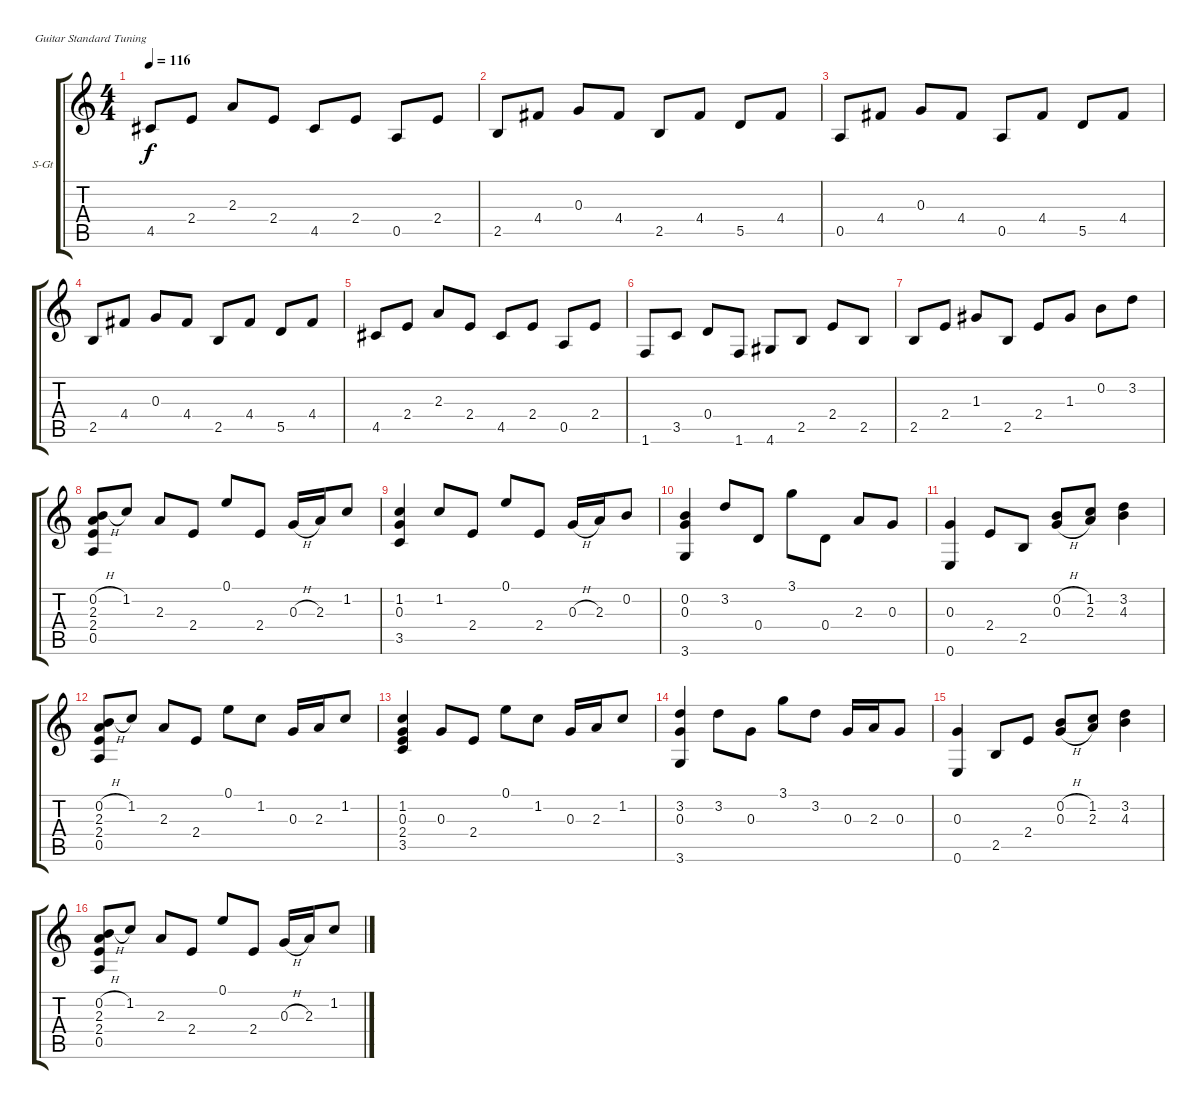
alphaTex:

\bracketExtendMode groupsimilarinstruments
\firstSystemTrackNameOrientation horizontal
\otherSystemsTrackNameOrientation horizontal
\track ("Gtr. 1" "S-Gt") {instrument acousticguitarsteel}
\staff {score tabs}
\tuning (E4 B3 G3 D3 A2 E2)
\ts (4 4)
\tempo 116
\clef g2
\ks c
4.5.8{dy f} 2.4.8 2.3.8 2.4.8 4.5.8 2.4.8 0.5.8 2.4.8 |
2.5.8 4.4.8 0.3.8 4.4.8 2.5.8 4.4.8 5.5.8 4.4.8 |
0.5.8 4.4.8 0.3.8 4.4.8 0.5.8 4.4.8 5.5.8 4.4.8 |
2.5.8 4.4.8 0.3.8 4.4.8 2.5.8 4.4.8 5.5.8 4.4.8 |
4.5.8 2.4.8 2.3.8 2.4.8 4.5.8 2.4.8 0.5.8 2.4.8 |
1.6.8 3.5.8 0.4.8 1.6.8 4.6.8 2.5.8 2.4.8 2.5.8 |
2.5.8 2.4.8 1.3.8 2.5.8 2.4.8 1.3.8 0.2.8 3.2.8 |
(0.2{h} 2.3 2.4 0.5).8 1.2.8 2.3.8 2.4.8 0.1.8 2.4.8 0.3{h}.16 2.3.16 1.2.8 |
(1.2 0.3 3.5).4 1.2.8 2.4.8 0.1.8 2.4.8 0.3{h}.16 2.3.16 0.2.8 |
(0.2 0.3 3.6).4 3.2.8 0.4.8 3.1.8 0.4.8 2.3.8 0.3.8 |
(0.3 0.6).4 2.4.8 2.5.8 (0.2{h} 0.3{h}).8 (1.2 2.3).8 (3.2 4.3).4 |
(0.2{h} 2.3 2.4 0.5).8 1.2.8 2.3.8 2.4.8 0.1.8 1.2.8 0.3.16 2.3.16 1.2.8 |
(1.2 0.3 2.4 3.5).4 0.3.8 2.4.8 0.1.8 1.2.8 0.3.16 2.3.16 1.2.8 |
(3.2 0.3 3.6).4 3.2.8 0.3.8 3.1.8 3.2.8 0.3.16 2.3.16 0.3.8 |
(0.3 0.6).4 2.5.8 2.4.8 (0.2{h} 0.3{h}).8 (1.2 2.3).8 (3.2 4.3).4 |
(0.2{h} 2.3 2.4 0.5).8 1.2.8 2.3.8 2.4.8 0.1.8 2.4.8 0.3{h}.16 2.3.16 1.2.8
